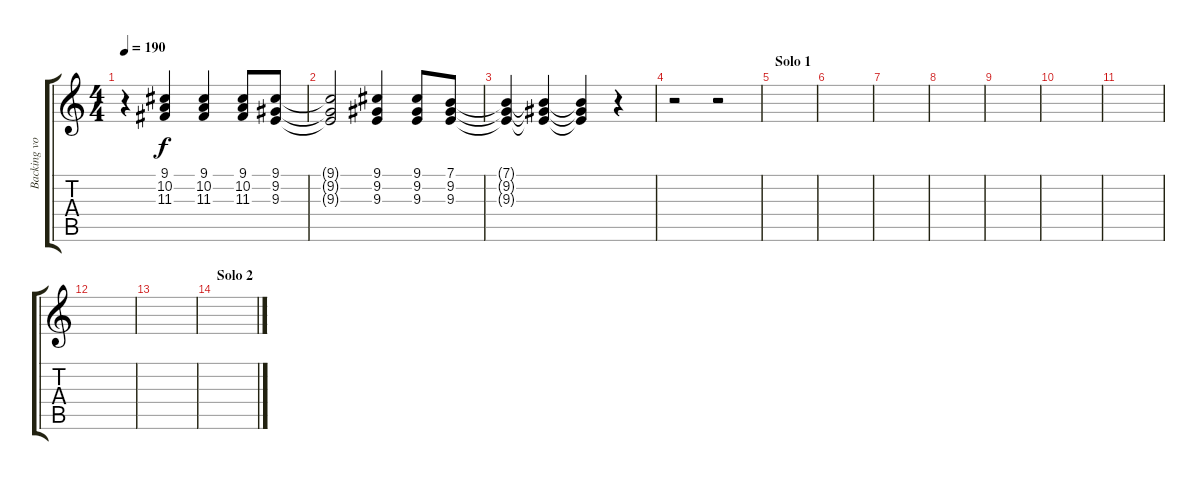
\track ("Backing vocals" "Backing vo") {instrument lead1square}
\staff {score tabs}
\tuning (E4 B3 G3 D3 A2 E2) {hide}
\ts (4 4)
\tempo 190
\clef g2
\ks c
r.4{dy f volume 10 instrument choiraahs} (9.1 10.2 11.3).4{instrument choiraahs} (9.1 10.2 11.3).4 (9.1 10.2 11.3).8 (9.1 9.2 9.3).8 |
(9.1{t} 9.2{t} 9.3{t}).2 (9.1 9.2 9.3).4 (9.1 9.2 9.3).8 (7.1 9.2 9.3).8 |
(7.1{t} 9.2{t} 9.3{t}).4 (7.1{t} 9.2{t} 9.3{t}).4 (7.1{t} 9.2{t} 9.3{t}).4 r.4 |
r.2 r.2 |
\section ("" "Solo 1 ")
|
|
|
|
|
|
|
|
|
\section ("" "Solo 2")
